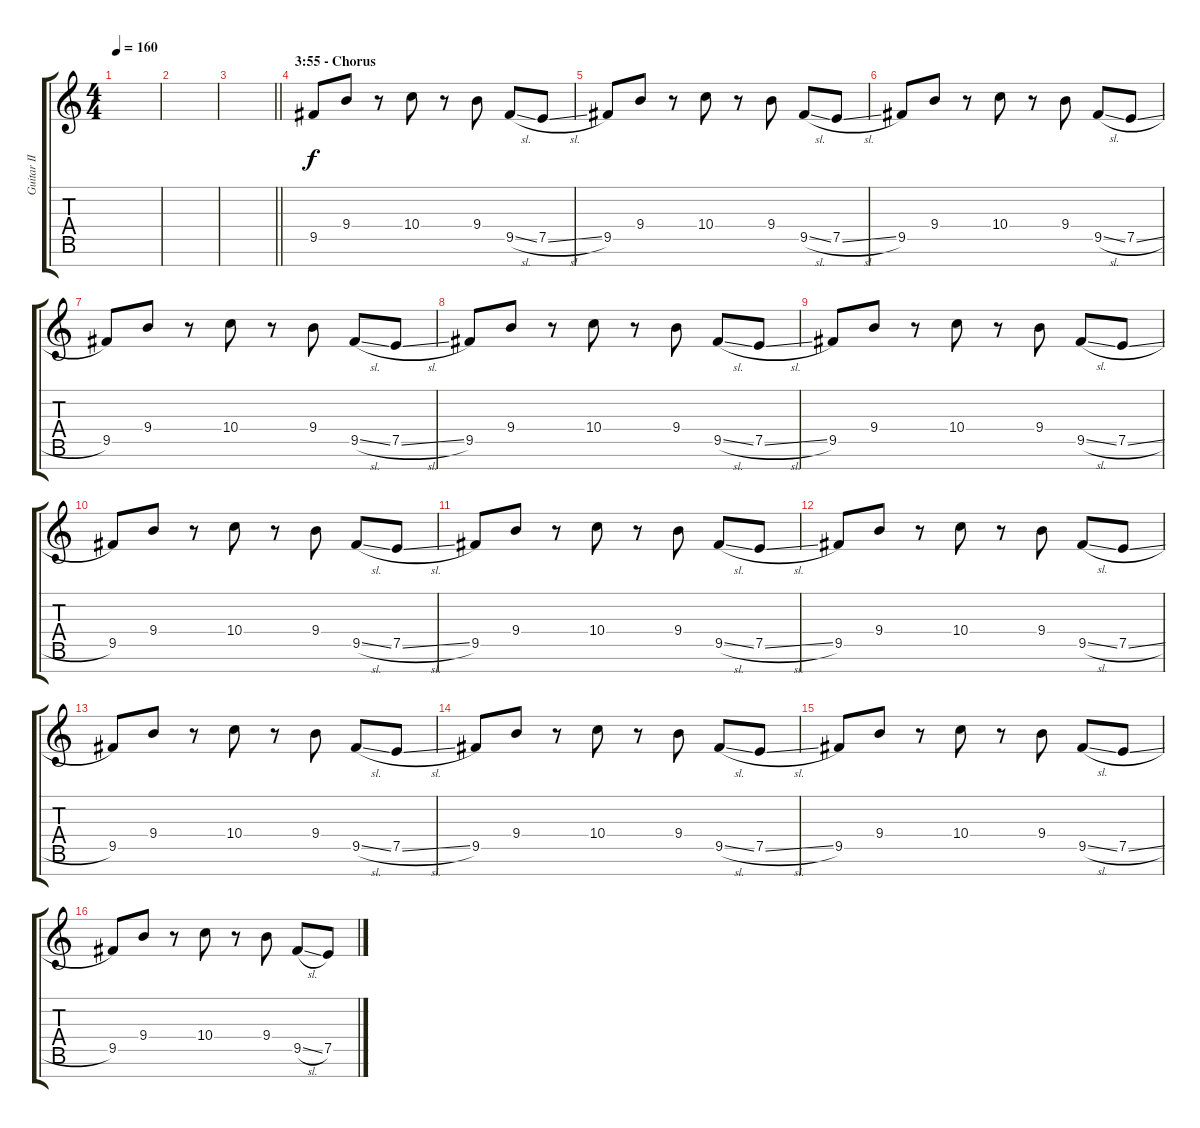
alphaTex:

\track ("Guitar II - Distortion [Rythm]" "Guitar II ") {instrument distortionguitar}
\staff {score tabs}
\tuning (E4 B3 G3 D3 A2 E2 B1) {hide}
\ts (4 4)
\tempo 160
\clef g2
\ks c
|
|
\barLineRight lightlight
|
\section ("" "3:55 - Chorus")
9.5.8 9.4.8 r.8 10.4.8 r.8 9.4.8 9.5{sl}.8 7.5{sl}.8 |
9.5.8 9.4.8 r.8 10.4.8 r.8 9.4.8 9.5{sl}.8 7.5{sl}.8 |
9.5.8 9.4.8 r.8 10.4.8 r.8 9.4.8 9.5{sl}.8 7.5{sl}.8 |
9.5.8 9.4.8 r.8 10.4.8 r.8 9.4.8 9.5{sl}.8 7.5{sl}.8 |
9.5.8 9.4.8 r.8 10.4.8 r.8 9.4.8 9.5{sl}.8 7.5{sl}.8 |
9.5.8 9.4.8 r.8 10.4.8 r.8 9.4.8 9.5{sl}.8 7.5{sl}.8 |
9.5.8 9.4.8 r.8 10.4.8 r.8 9.4.8 9.5{sl}.8 7.5{sl}.8 |
9.5.8 9.4.8 r.8 10.4.8 r.8 9.4.8 9.5{sl}.8 7.5{sl}.8 |
9.5.8 9.4.8 r.8 10.4.8 r.8 9.4.8 9.5{sl}.8 7.5{sl}.8 |
9.5.8 9.4.8 r.8 10.4.8 r.8 9.4.8 9.5{sl}.8 7.5{sl}.8 |
9.5.8 9.4.8 r.8 10.4.8 r.8 9.4.8 9.5{sl}.8 7.5{sl}.8 |
9.5.8 9.4.8 r.8 10.4.8 r.8 9.4.8 9.5{sl}.8 7.5{sl}.8 |
9.5.8 9.4.8 r.8 10.4.8 r.8 9.4.8 9.5{sl}.8 7.5{sl}.8
